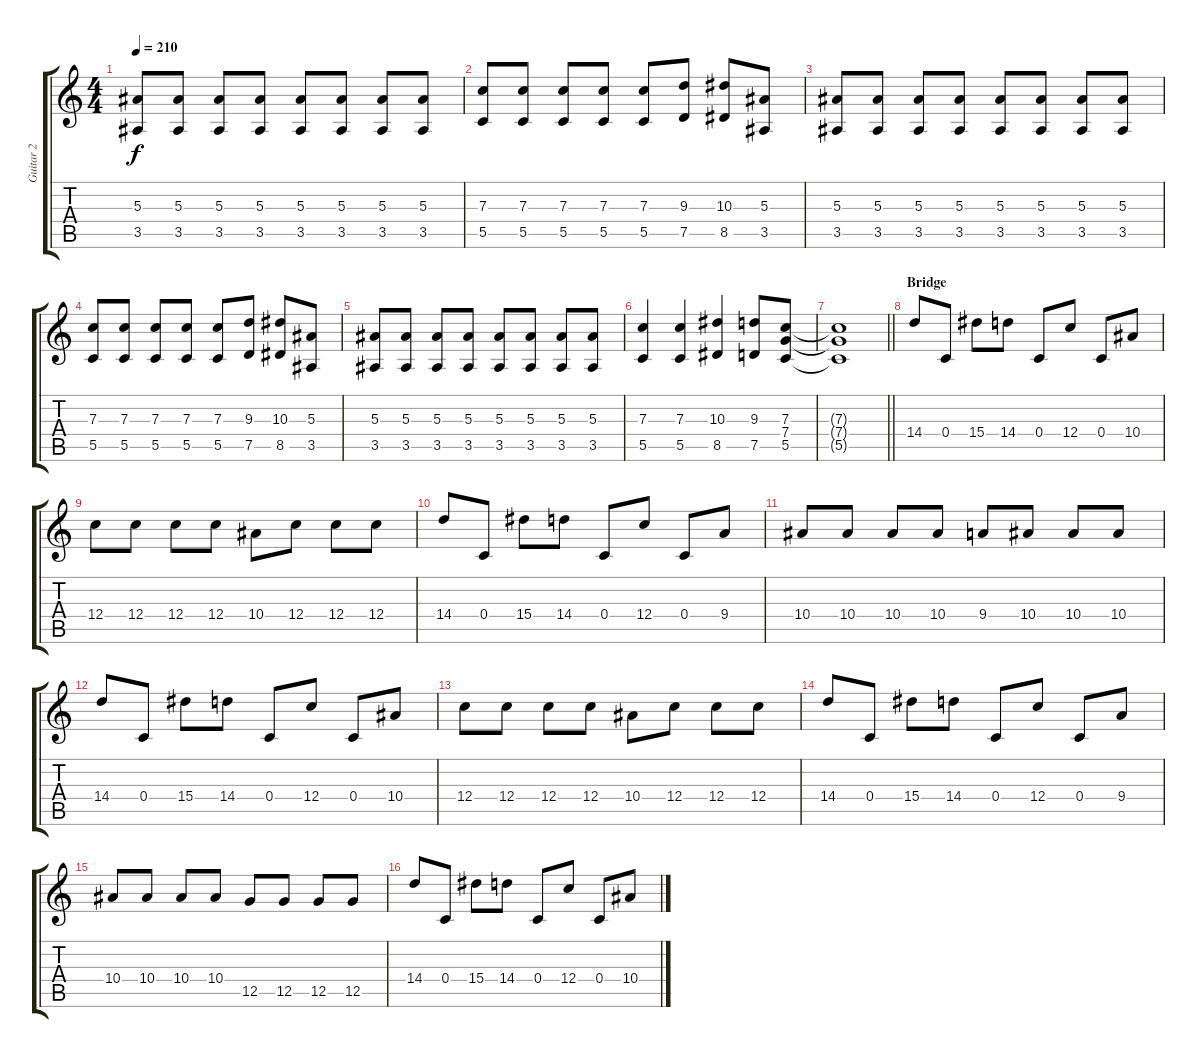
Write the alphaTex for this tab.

\track ("Guitar 2" "Guitar 2") {instrument distortionguitar}
\staff {score tabs}
\tuning (D4 A3 F3 C3 G2 D2) {hide}
\ts (4 4)
\tempo 210
\clef g2
\ks c
(5.3 3.5).8{dy f} (5.3 3.5).8 (5.3 3.5).8 (5.3 3.5).8 (5.3 3.5).8 (5.3 3.5).8 (5.3 3.5).8 (5.3 3.5).8 |
(7.3 5.5).8 (7.3 5.5).8 (7.3 5.5).8 (7.3 5.5).8 (7.3 5.5).8 (9.3 7.5).8 (10.3 8.5).8 (5.3 3.5).8 |
(5.3 3.5).8 (5.3 3.5).8 (5.3 3.5).8 (5.3 3.5).8 (5.3 3.5).8 (5.3 3.5).8 (5.3 3.5).8 (5.3 3.5).8 |
(7.3 5.5).8 (7.3 5.5).8 (7.3 5.5).8 (7.3 5.5).8 (7.3 5.5).8 (9.3 7.5).8 (10.3 8.5).8 (5.3 3.5).8 |
(5.3 3.5).8 (5.3 3.5).8 (5.3 3.5).8 (5.3 3.5).8 (5.3 3.5).8 (5.3 3.5).8 (5.3 3.5).8 (5.3 3.5).8 |
(7.3 5.5).4 (7.3 5.5).4 (10.3 8.5).4 (9.3 7.5).8 (7.3 7.4 5.5).8 |
\barLineRight lightlight
(7.3{t} 7.4{t} 5.5{t}).1 |
\section ("" "Bridge")
14.4.8 0.4.8 15.4.8 14.4.8 0.4.8 12.4.8 0.4.8 10.4.8 |
12.4.8 12.4.8 12.4.8 12.4.8 10.4.8 12.4.8 12.4.8 12.4.8 |
14.4.8 0.4.8 15.4.8 14.4.8 0.4.8 12.4.8 0.4.8 9.4.8 |
10.4.8 10.4.8 10.4.8 10.4.8 9.4.8 10.4.8 10.4.8 10.4.8 |
14.4.8 0.4.8 15.4.8 14.4.8 0.4.8 12.4.8 0.4.8 10.4.8 |
12.4.8 12.4.8 12.4.8 12.4.8 10.4.8 12.4.8 12.4.8 12.4.8 |
14.4.8 0.4.8 15.4.8 14.4.8 0.4.8 12.4.8 0.4.8 9.4.8 |
10.4.8 10.4.8 10.4.8 10.4.8 12.5.8 12.5.8 12.5.8 12.5.8 |
14.4.8 0.4.8 15.4.8 14.4.8 0.4.8 12.4.8 0.4.8 10.4.8
